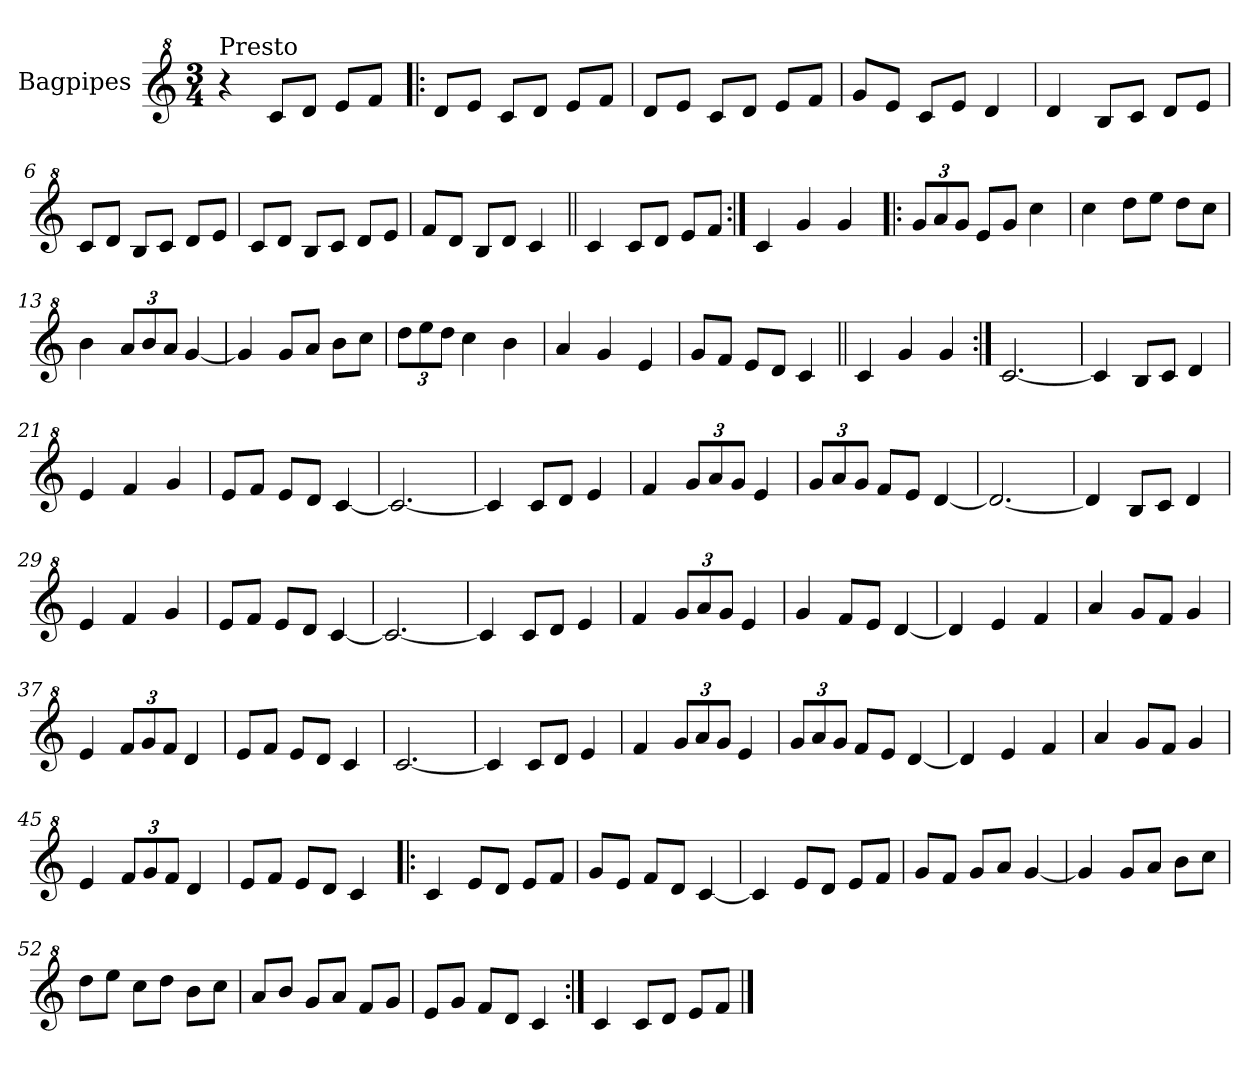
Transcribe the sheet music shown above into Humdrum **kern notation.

**kern
*part1
*staff1
*I"Bagpipes
*I'Bag
*clefG^2
*k[]
*C:
*M3/4
=1
!LO:TX:a:t=Presto
4r
8cc/L
8dd/J
8ee/L
8ff/J
=2!|:
8dd/L
8ee/J
8cc/L
8dd/J
8ee/L
8ff/J
=3
8dd/L
8ee/J
8cc/L
8dd/J
8ee/L
8ff/J
=4
8gg/L
8ee/J
8cc/L
8ee/J
4dd/
=5
4dd/
8b/L
8cc/J
8dd/L
8ee/J
=6
8cc/L
8dd/J
8b/L
8cc/J
8dd/L
8ee/J
=7
8cc/L
8dd/J
8b/L
8cc/J
8dd/L
8ee/J
!!LO:LB:g=z
=8
8ff/L
8dd/J
8b/L
8dd/J
4cc/
=9||
4cc/
8cc/L
8dd/J
8ee/L
8ff/J
=10:|!
4cc/
4gg/
4gg/
=11!|:
*Xbrackettup
12gg/L
12aa/
12gg/J
8ee/L
8gg/J
4ccc\
=12
4ccc\
8ddd\L
8eee\J
8ddd\L
8ccc\J
=13
4bb\
12aa/L
12bb/
12aa/J
[4gg/
=14
4gg/]
8gg/L
8aa/J
8bb\L
8ccc\J
!!LO:LB:g=z
=15
12ddd\L
12eee\
12ddd\J
4ccc\
4bb\
=16
4aa/
4gg/
4ee/
=17
8gg/L
8ff/J
8ee/L
8dd/J
4cc/
=18||
4cc/
4gg/
4gg/
=19:|!
[2.cc/
=20
4cc/]
8b/L
8cc/J
4dd/
=21
4ee/
4ff/
4gg/
=22
8ee/L
8ff/J
8ee/L
8dd/J
[4cc/
=23
2.cc/_
!!LO:LB:g=z
=24
4cc/]
8cc/L
8dd/J
4ee/
=25
4ff/
12gg/L
12aa/
12gg/J
4ee/
=26
12gg/L
12aa/
12gg/J
8ff/L
8ee/J
[4dd/
=27
2.dd/_
=28
4dd/]
8b/L
8cc/J
4dd/
=29
4ee/
4ff/
4gg/
=30
8ee/L
8ff/J
8ee/L
8dd/J
[4cc/
=31
2.cc/_
=32
4cc/]
8cc/L
8dd/J
4ee/
!!LO:LB:g=z
=33
4ff/
12gg/L
12aa/
12gg/J
4ee/
=34
4gg/
8ff/L
8ee/J
[4dd/
=35
4dd/]
4ee/
4ff/
=36
4aa/
8gg/L
8ff/J
4gg/
=37
4ee/
12ff/L
12gg/
12ff/J
4dd/
=38
8ee/L
8ff/J
8ee/L
8dd/J
4cc/
=39
[2.cc/
=40
4cc/]
8cc/L
8dd/J
4ee/
=41
4ff/
12gg/L
12aa/
12gg/J
4ee/
!!LO:LB:g=z
=42
12gg/L
12aa/
12gg/J
8ff/L
8ee/J
[4dd/
=43
4dd/]
4ee/
4ff/
=44
4aa/
8gg/L
8ff/J
4gg/
=45
4ee/
12ff/L
12gg/
12ff/J
4dd/
=46
8ee/L
8ff/J
8ee/L
8dd/J
4cc/
=47!|:
4cc/
8ee/L
8dd/J
8ee/L
8ff/J
=48
8gg/L
8ee/J
8ff/L
8dd/J
[4cc/
!!LO:LB:g=z
=49
4cc/]
8ee/L
8dd/J
8ee/L
8ff/J
=50
8gg/L
8ff/J
8gg/L
8aa/J
[4gg/
=51
4gg/]
8gg/L
8aa/J
8bb\L
8ccc\J
=52
8ddd\L
8eee\J
8ccc\L
8ddd\J
8bb\L
8ccc\J
=53
8aa/L
8bb/J
8gg/L
8aa/J
8ff/L
8gg/J
=54
8ee/L
8gg/J
8ff/L
8dd/J
4cc/
=55:|!
4cc/
8cc/L
8dd/J
8ee/L
8ff/J
==
*-
